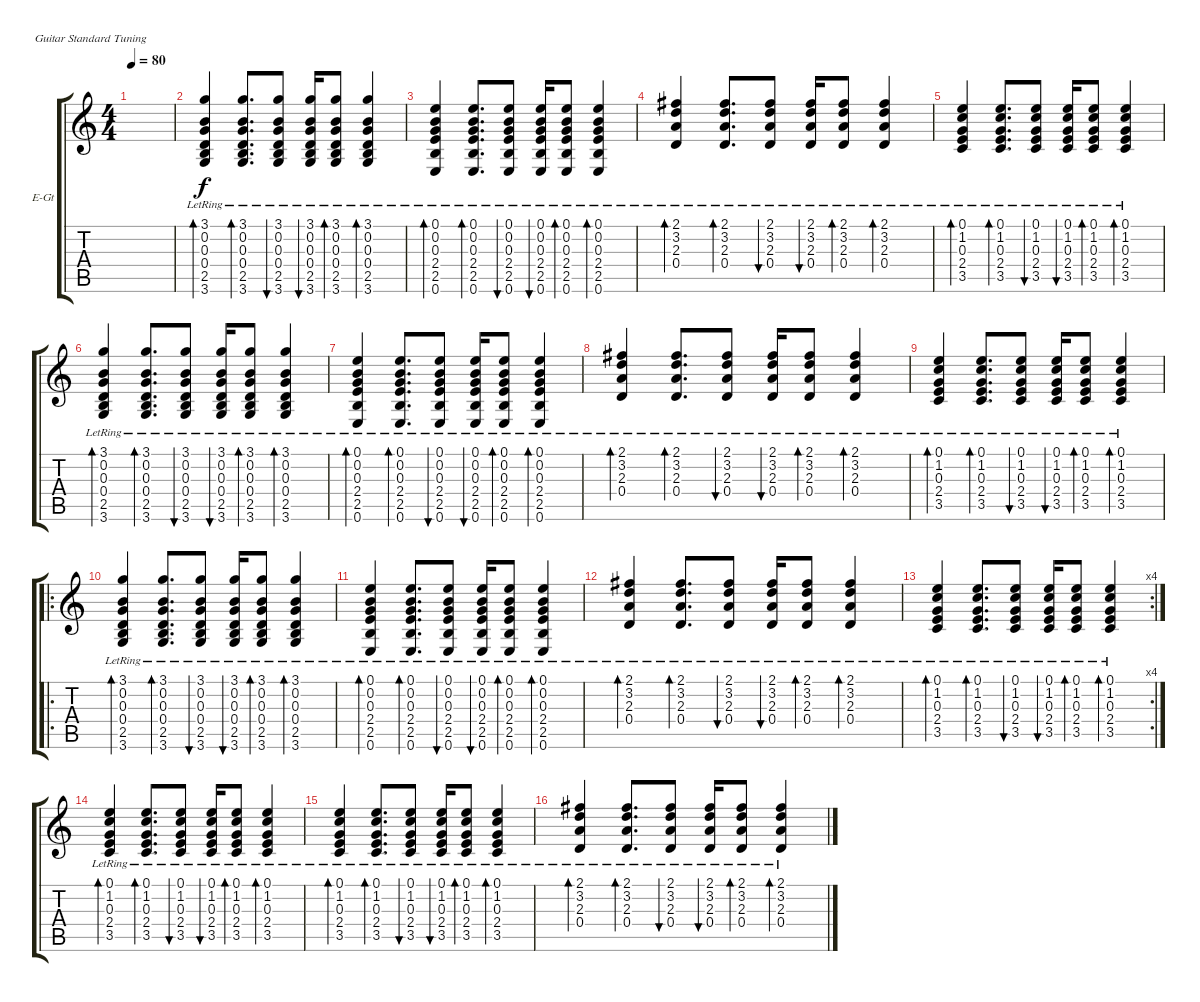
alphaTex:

\defaultSystemsLayout 4
\bracketExtendMode groupsimilarinstruments
\firstSystemTrackNameOrientation horizontal
\otherSystemsTrackNameOrientation horizontal
\track ("Electric Guitar" "E-Gt") {instrument electricguitarclean}
\staff {score tabs}
\tuning (E4 B3 G3 D3 A2 E2)
\ts (4 4)
\tempo 80
\clef g2
\ks c
|
(3.1 0.2 0.3 0.4{lr} 2.5 3.6).4{bd 36} (3.1 0.2 0.3 0.4{lr} 2.5 3.6).8{d bd 36} (3.1 0.2 0.3 0.4{lr} 2.5 3.6).8{bu 36} (3.1 0.2 0.3 0.4{lr} 2.5 3.6).16{bu 36} (3.1 0.2 0.3 0.4{lr} 2.5 3.6).8{bd 36} (3.1 0.2 0.3 0.4{lr} 2.5 3.6).4{bd 36} |
(0.1 0.2 0.3 2.4{lr} 2.5 0.6).4{bd 36} (0.1 0.2 0.3 2.4{lr} 2.5 0.6).8{d bd 36} (0.1 0.2 0.3 2.4{lr} 2.5 0.6).8{bu 36} (0.1 0.2 0.3 2.4{lr} 2.5 0.6).16{bu 36} (0.1 0.2 0.3 2.4{lr} 2.5 0.6).8{bd 36} (0.1 0.2 0.3 2.4{lr} 2.5 0.6).4{bd 36} |
(2.1 3.2 2.3{lr} 0.4).4{bd 36} (2.1 3.2 2.3{lr} 0.4).8{d bd 36} (2.1 3.2 2.3{lr} 0.4).8{bu 36} (2.1 3.2 2.3{lr} 0.4).16{bu 36} (2.1 3.2 2.3{lr} 0.4).8{bd 36} (2.1 3.2 2.3{lr} 0.4).4{bd 36} |
(0.1{lr} 1.2 0.3 2.4 3.5).4{bd 36} (0.1{lr} 1.2 0.3 2.4 3.5).8{d bd 36} (0.1{lr} 1.2 0.3 2.4 3.5).8{bu 36} (0.1{lr} 1.2 0.3 2.4 3.5).16{bu 36} (0.1{lr} 1.2 0.3 2.4 3.5).8{bd 36} (0.1{lr} 1.2 0.3 2.4 3.5).4{bd 36} |
(3.1 0.2 0.3 0.4{lr} 2.5 3.6).4{bd 36} (3.1 0.2 0.3 0.4{lr} 2.5 3.6).8{d bd 36} (3.1 0.2 0.3 0.4{lr} 2.5 3.6).8{bu 36} (3.1 0.2 0.3 0.4{lr} 2.5 3.6).16{bu 36} (3.1 0.2 0.3 0.4{lr} 2.5 3.6).8{bd 36} (3.1 0.2 0.3 0.4{lr} 2.5 3.6).4{bd 36} |
(0.1 0.2 0.3 2.4{lr} 2.5 0.6).4{bd 36} (0.1 0.2 0.3 2.4{lr} 2.5 0.6).8{d bd 36} (0.1 0.2 0.3 2.4{lr} 2.5 0.6).8{bu 36} (0.1 0.2 0.3 2.4{lr} 2.5 0.6).16{bu 36} (0.1 0.2 0.3 2.4{lr} 2.5 0.6).8{bd 36} (0.1 0.2 0.3 2.4{lr} 2.5 0.6).4{bd 36} |
(2.1 3.2 2.3{lr} 0.4).4{bd 36} (2.1 3.2 2.3{lr} 0.4).8{d bd 36} (2.1 3.2 2.3{lr} 0.4).8{bu 36} (2.1 3.2 2.3{lr} 0.4).16{bu 36} (2.1 3.2 2.3{lr} 0.4).8{bd 36} (2.1 3.2 2.3{lr} 0.4).4{bd 36} |
(0.1{lr} 1.2 0.3 2.4 3.5).4{bd 36} (0.1{lr} 1.2 0.3 2.4 3.5).8{d bd 36} (0.1{lr} 1.2 0.3 2.4 3.5).8{bu 36} (0.1{lr} 1.2 0.3 2.4 3.5).16{bu 36} (0.1{lr} 1.2 0.3 2.4 3.5).8{bd 36} (0.1{lr} 1.2 0.3 2.4 3.5).4{bd 36} |
\ro
(3.1 0.2 0.3 0.4{lr} 2.5 3.6).4{bd 36} (3.1 0.2 0.3 0.4{lr} 2.5 3.6).8{d bd 36} (3.1 0.2 0.3 0.4{lr} 2.5 3.6).8{bu 36} (3.1 0.2 0.3 0.4{lr} 2.5 3.6).16{bu 36} (3.1 0.2 0.3 0.4{lr} 2.5 3.6).8{bd 36} (3.1 0.2 0.3 0.4{lr} 2.5 3.6).4{bd 36} |
(0.1 0.2 0.3 2.4{lr} 2.5 0.6).4{bd 36} (0.1 0.2 0.3 2.4{lr} 2.5 0.6).8{d bd 36} (0.1 0.2 0.3 2.4{lr} 2.5 0.6).8{bu 36} (0.1 0.2 0.3 2.4{lr} 2.5 0.6).16{bu 36} (0.1 0.2 0.3 2.4{lr} 2.5 0.6).8{bd 36} (0.1 0.2 0.3 2.4{lr} 2.5 0.6).4{bd 36} |
(2.1 3.2 2.3{lr} 0.4).4{bd 36} (2.1 3.2 2.3{lr} 0.4).8{d bd 36} (2.1 3.2 2.3{lr} 0.4).8{bu 36} (2.1 3.2 2.3{lr} 0.4).16{bu 36} (2.1 3.2 2.3{lr} 0.4).8{bd 36} (2.1 3.2 2.3{lr} 0.4).4{bd 36} |
\rc 4
(0.1{lr} 1.2 0.3 2.4 3.5).4{bd 36} (0.1{lr} 1.2 0.3 2.4 3.5).8{d bd 36} (0.1{lr} 1.2 0.3 2.4 3.5).8{bu 36} (0.1{lr} 1.2 0.3 2.4 3.5).16{bu 36} (0.1{lr} 1.2 0.3 2.4 3.5).8{bd 36} (0.1{lr} 1.2 0.3 2.4 3.5).4{bd 36} |
(0.1{lr} 1.2 0.3 2.4 3.5).4{bd 36} (0.1{lr} 1.2 0.3 2.4 3.5).8{d bd 36} (0.1{lr} 1.2 0.3 2.4 3.5).8{bu 36} (0.1{lr} 1.2 0.3 2.4 3.5).16{bu 36} (0.1{lr} 1.2 0.3 2.4 3.5).8{bd 36} (0.1{lr} 1.2 0.3 2.4 3.5).4{bd 36} |
(0.1{lr} 1.2 0.3 2.4 3.5).4{bd 36} (0.1{lr} 1.2 0.3 2.4 3.5).8{d bd 36} (0.1{lr} 1.2 0.3 2.4 3.5).8{bu 36} (0.1{lr} 1.2 0.3 2.4 3.5).16{bu 36} (0.1{lr} 1.2 0.3 2.4 3.5).8{bd 36} (0.1{lr} 1.2 0.3 2.4 3.5).4{bd 36} |
(2.1 3.2 2.3{lr} 0.4).4{bd 36} (2.1 3.2 2.3{lr} 0.4).8{d bd 36} (2.1 3.2 2.3{lr} 0.4).8{bu 36} (2.1 3.2 2.3{lr} 0.4).16{bu 36} (2.1 3.2 2.3{lr} 0.4).8{bd 36} (2.1 3.2 2.3{lr} 0.4).4{bd 36}
